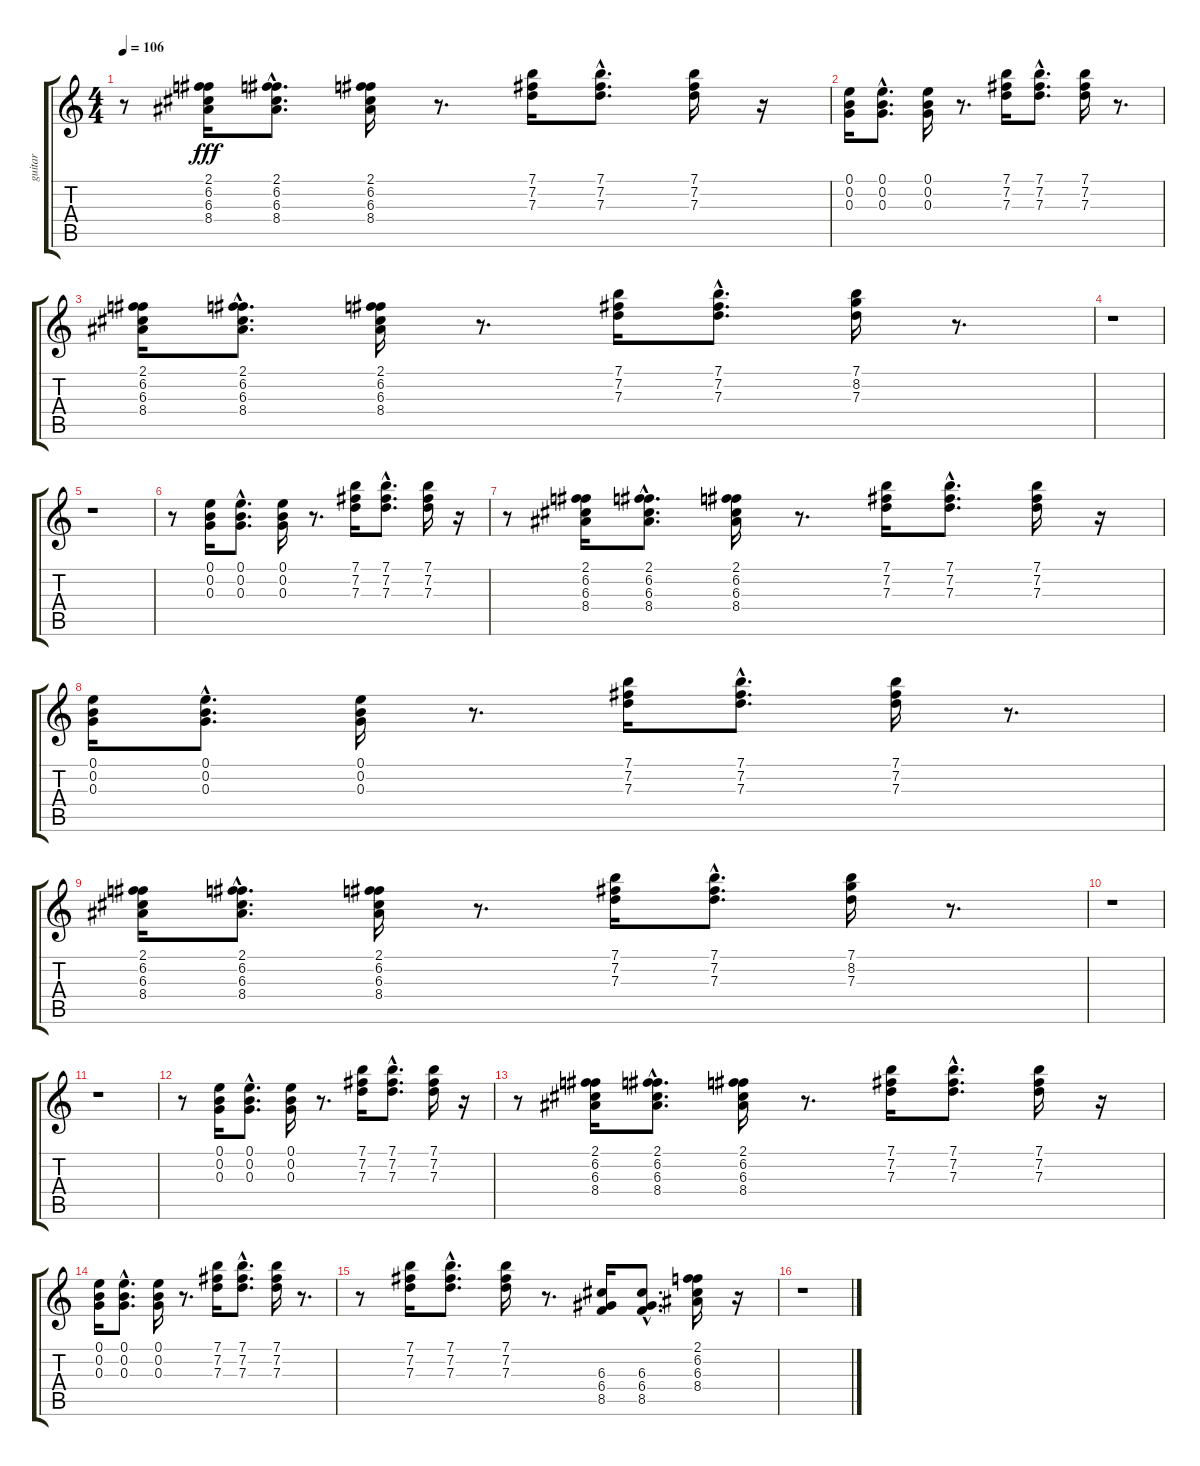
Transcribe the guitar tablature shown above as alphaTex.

\track ("guitar" "guitar") {instrument acousticguitarsteel}
\staff {score tabs}
\tuning (E4 B3 G3 D3 A2 E2) {hide}
\ts (4 4)
\tempo 106
\clef g2
\ks c
r.8{dy fff} (2.1 6.2 6.3 8.4).16 (2.1{hac} 6.2{hac} 6.3{hac} 8.4{hac}).8{d} (2.1 6.2 6.3 8.4).16 r.8{d} (7.1 7.2 7.3).16 (7.1{hac} 7.2{hac} 7.3{hac}).8{d} (7.1 7.2 7.3).16 r.16 |
(0.1 0.2 0.3).16 (0.1{hac} 0.2{hac} 0.3{hac}).8{d} (0.1 0.2 0.3).16 r.8{d} (7.1 7.2 7.3).16 (7.1{hac} 7.2{hac} 7.3{hac}).8{d} (7.1 7.2 7.3).16 r.8{d} |
(2.1 6.2 6.3 8.4).16 (2.1{hac} 6.2{hac} 6.3{hac} 8.4{hac}).8{d} (2.1 6.2 6.3 8.4).16 r.8{d} (7.1 7.2 7.3).16 (7.1{hac} 7.2{hac} 7.3{hac}).8{d} (7.1 8.2 7.3).16 r.8{d} |
r.1 |
r.1 |
r.8 (0.1 0.2 0.3).16 (0.1{hac} 0.2{hac} 0.3{hac}).8{d} (0.1 0.2 0.3).16 r.8{d} (7.1 7.2 7.3).16 (7.1{hac} 7.2{hac} 7.3{hac}).8{d} (7.1 7.2 7.3).16 r.16 |
r.8 (2.1 6.2 6.3 8.4).16 (2.1{hac} 6.2{hac} 6.3{hac} 8.4{hac}).8{d} (2.1 6.2 6.3 8.4).16 r.8{d} (7.1 7.2 7.3).16 (7.1{hac} 7.2{hac} 7.3{hac}).8{d} (7.1 7.2 7.3).16 r.16 |
(0.1 0.2 0.3).16 (0.1{hac} 0.2{hac} 0.3{hac}).8{d} (0.1 0.2 0.3).16 r.8{d} (7.1 7.2 7.3).16 (7.1{hac} 7.2{hac} 7.3{hac}).8{d} (7.1 7.2 7.3).16 r.8{d} |
(2.1 6.2 6.3 8.4).16 (2.1{hac} 6.2{hac} 6.3{hac} 8.4{hac}).8{d} (2.1 6.2 6.3 8.4).16 r.8{d} (7.1 7.2 7.3).16 (7.1{hac} 7.2{hac} 7.3{hac}).8{d} (7.1 8.2 7.3).16 r.8{d} |
r.1 |
r.1 |
r.8 (0.1 0.2 0.3).16 (0.1{hac} 0.2{hac} 0.3{hac}).8{d} (0.1 0.2 0.3).16 r.8{d} (7.1 7.2 7.3).16 (7.1{hac} 7.2{hac} 7.3{hac}).8{d} (7.1 7.2 7.3).16 r.16 |
r.8 (2.1 6.2 6.3 8.4).16 (2.1{hac} 6.2{hac} 6.3{hac} 8.4{hac}).8{d} (2.1 6.2 6.3 8.4).16 r.8{d} (7.1 7.2 7.3).16 (7.1{hac} 7.2{hac} 7.3{hac}).8{d} (7.1 7.2 7.3).16 r.16 |
(0.1 0.2 0.3).16 (0.1{hac} 0.2{hac} 0.3{hac}).8{d} (0.1 0.2 0.3).16 r.8{d} (7.1 7.2 7.3).16 (7.1{hac} 7.2{hac} 7.3{hac}).8{d} (7.1 7.2 7.3).16 r.8{d} |
r.8 (7.1 7.2 7.3).16 (7.1{hac} 7.2{hac} 7.3{hac}).8{d} (7.1 7.2 7.3).16 r.8{d} (6.3 6.4 8.5).16 (6.3{hac} 6.4{hac} 8.5{hac}).8{d} (2.1 6.2 6.3 8.4).16 r.16 |
r.1
